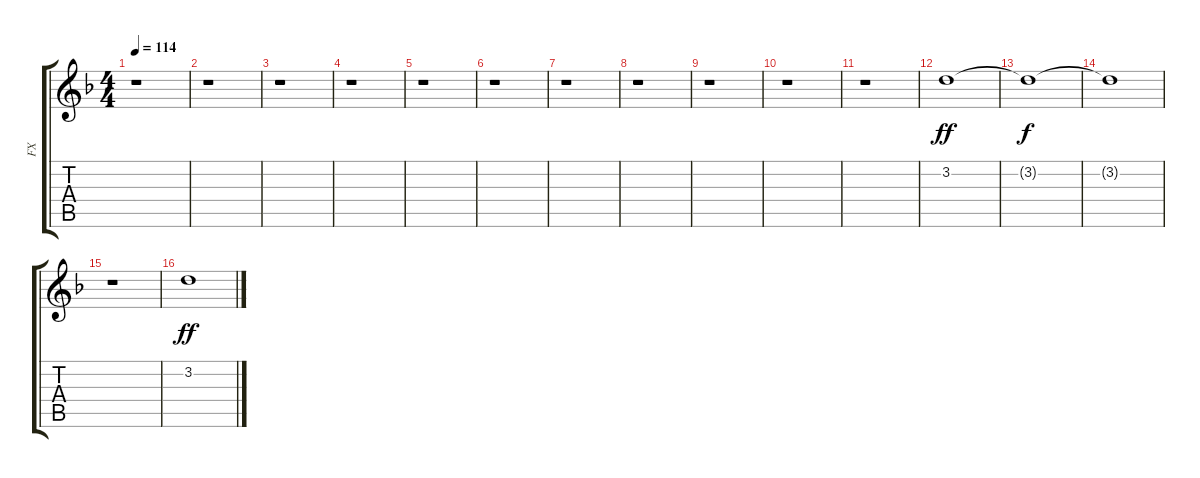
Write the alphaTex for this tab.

\track ("FX" "FX") {instrument electricguitarclean}
\staff {score tabs}
\tuning (E4 B3 G3 D3 A2 E2) {hide}
\ts (4 4)
\tempo 114
\clef g2
\ks f
r.1{dy f} |
r.1 |
r.1 |
r.1 |
r.1 |
r.1 |
r.1 |
r.1 |
r.1 |
r.1 |
r.1 |
3.2.1{dy ff volume 13 balance 8 instrument fx8scifi} |
3.2{t}.1{dy f} |
3.2{t}.1 |
r.1 |
3.2.1{dy ff}
